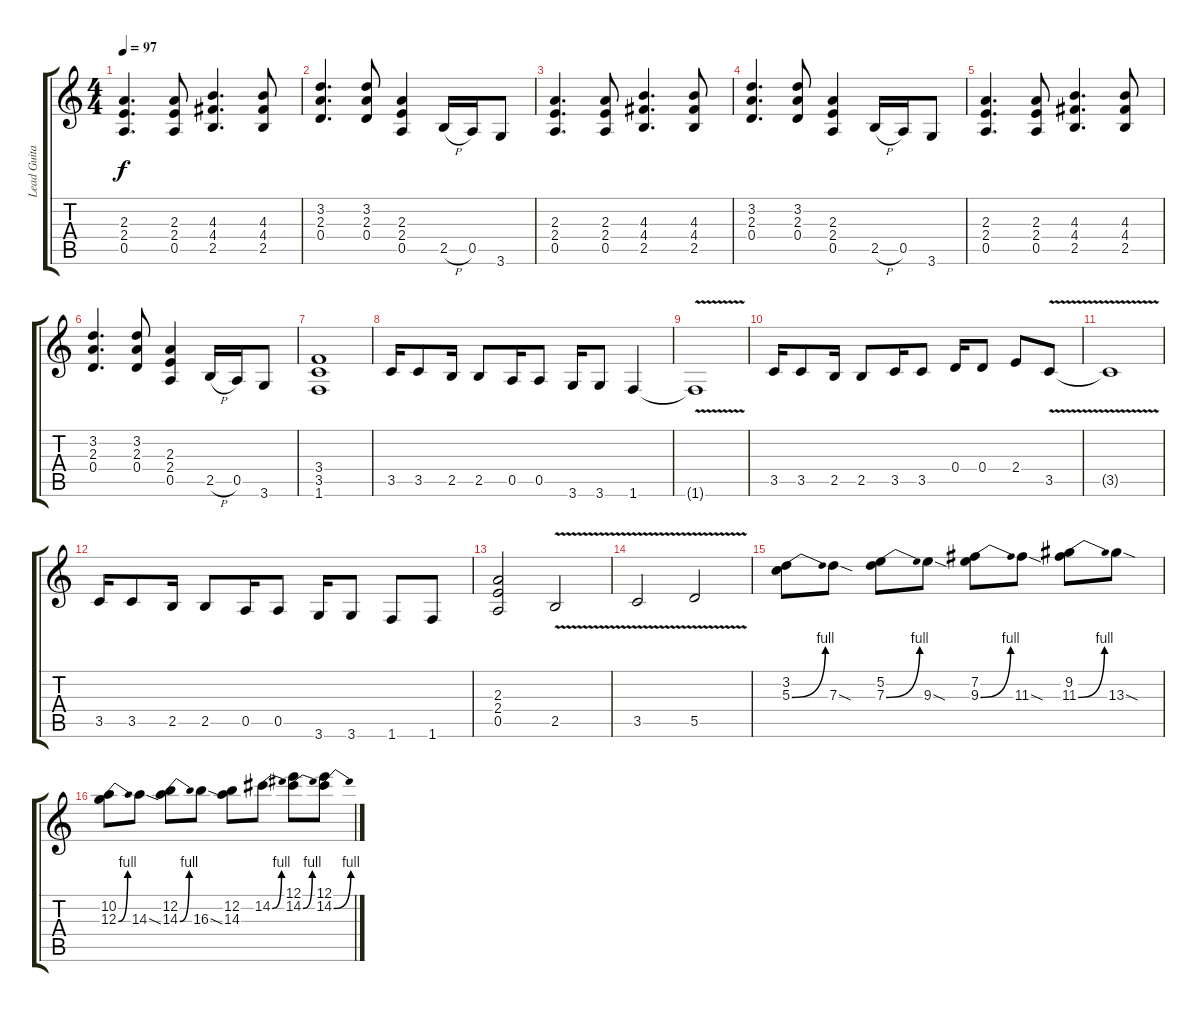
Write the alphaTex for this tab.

\track ("Lead Guitar" "Lead Guita") {instrument distortionguitar}
\staff {score tabs}
\tuning (E4 B3 G3 D3 A2 E2) {hide}
\ts (4 4)
\tempo 97
\clef g2
\ks c
(2.3 2.4 0.5).4{d dy f} (2.3 2.4 0.5).8 (4.3 4.4 2.5).4{d} (4.3 4.4 2.5).8 |
(3.2 2.3 0.4).4{d} (3.2 2.3 0.4).8 (2.3 2.4 0.5).4 2.5{h}.16 0.5.16 3.6.8 |
(2.3 2.4 0.5).4{d} (2.3 2.4 0.5).8 (4.3 4.4 2.5).4{d} (4.3 4.4 2.5).8 |
(3.2 2.3 0.4).4{d} (3.2 2.3 0.4).8 (2.3 2.4 0.5).4 2.5{h}.16 0.5.16 3.6.8 |
(2.3 2.4 0.5).4{d} (2.3 2.4 0.5).8 (4.3 4.4 2.5).4{d} (4.3 4.4 2.5).8 |
(3.2 2.3 0.4).4{d} (3.2 2.3 0.4).8 (2.3 2.4 0.5).4 2.5{h}.16 0.5.16 3.6.8 |
(3.4 3.5 1.6).1{volume 13} |
3.5.16 3.5.8 2.5.16 2.5.8 0.5.16 0.5.8 3.6.16 3.6.8 1.6.4 |
1.6{v t}.1 |
3.5.16 3.5.8 2.5.16 2.5.8 3.5.16 3.5.8 0.4.16 0.4.8 2.4.8 3.5{v}.8 |
3.5{t}.1 |
3.5.16 3.5.8 2.5.16 2.5.8 0.5.16 0.5.8 3.6.16 3.6.8 1.6.8 1.6.8 |
(2.3 2.4 0.5).2 2.5{v}.2 |
3.5{v}.2 5.5{v}.2 |
(3.2 5.3{be (bend 0 0 60 4)}).8{volume 4} 7.3{sod}.8 (5.2 7.3{be (bend 0 0 60 4)}).8{volume 8} 9.3{sod}.8 (7.2 9.3{be (bend 0 0 60 4)}).8{volume 12} 11.3{sod}.8 (9.2 11.3{be (bend 0 0 60 4)}).8{volume 14} 13.3{sod}.8 |
(10.2 12.3{be (bend 0 0 60 4)}).8{volume 16} 14.3{sod}.8 (12.2 14.3{be (bend 0 0 60 4)}).8 16.3{sod}.8 (12.2 14.3).8 14.2{be (bend 0 0 60 4)}.8{volume 16} (12.1 14.2{be (bend 0 0 60 4)}).8 (12.1 14.2{be (bend 0 0 60 4)}).8
